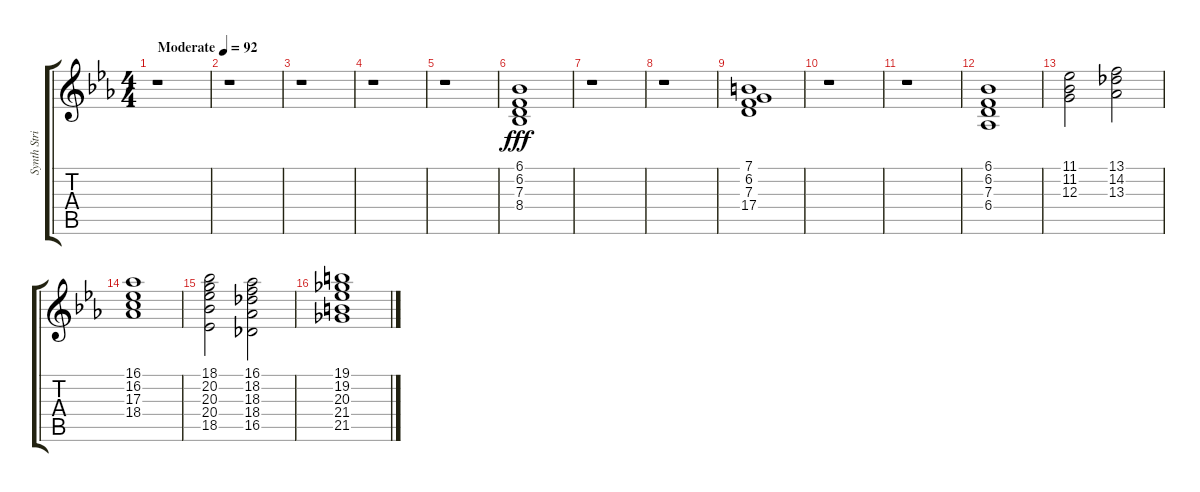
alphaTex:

\track ("Synth Strings" "Synth Stri") {instrument synthstrings1}
\staff {score tabs}
\tuning (E4 B3 G3 D3 A2 E2) {hide}
\ts (4 4)
\tempo (92 "Moderate")
\clef g2
\ks eb
r.1{dy fff instrument synthstrings1} |
r.1 |
r.1 |
r.1 |
r.1 |
(6.1 6.2 7.3 8.4).1 |
r.1 |
r.1 |
(7.1 6.2 7.3 17.4).1 |
r.1 |
r.1 |
(6.1 6.2 7.3 6.4).1 |
(11.1 11.2 12.3).2 (13.1 14.2 13.3).2 |
(16.1 16.2 17.3 18.4).1 |
(18.1 20.2 20.3 20.4 18.5).2 (16.1 18.2 18.3 18.4 16.5).2 |
(19.1 19.2 20.3 21.4 21.5).1
